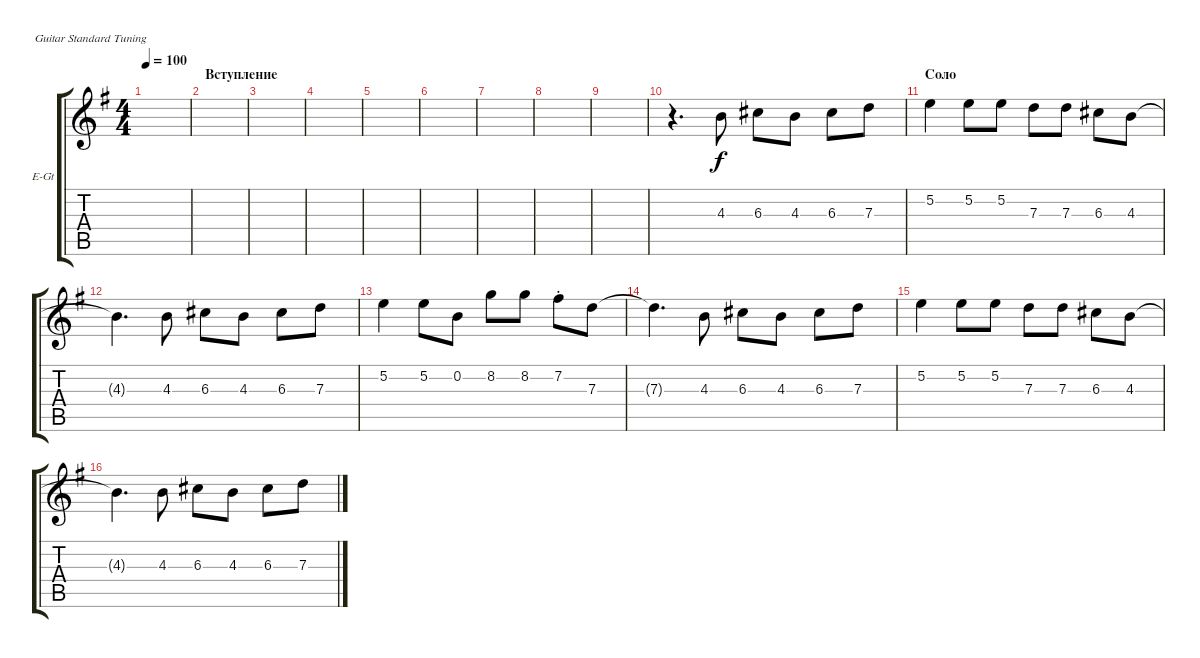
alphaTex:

\defaultSystemsLayout 4
\bracketExtendMode groupsimilarinstruments
\firstSystemTrackNameOrientation horizontal
\otherSystemsTrackNameOrientation horizontal
\track ("Electric Guitar" "E-Gt") {instrument overdrivenguitar}
\staff {score tabs}
\tuning (E4 B3 G3 D3 A2 E2)
\ts (4 4)
\tempo 100
\clef g2
\scale
0.513944
\ks eminor
|
\section ("" "Вступление")
\scale
0.243028 |
\scale
0.243028 |
\scale
0.333333 |
\scale
0.333333 |
\scale
0.333333 |
\scale
0.333333 |
\scale
0.333333 |
\scale
0.333333 |
\scale
0.333333 r.4{d} 4.3.8 6.3.8 4.3.8 6.3.8 7.3.8 |
\section ("" "Соло")
\scale
0.333333 5.2.4 5.2.8 5.2.8 7.3.8 7.3.8 6.3.8 4.3.8 |
\scale
0.333333 4.3{t}.4{d} 4.3.8 6.3.8 4.3.8 6.3.8 7.3.8 |
\scale
0.333333 5.2.4 5.2.8 0.2.8 8.2.8 8.2.8 7.2{st}.8 7.3.8 |
\scale
0.333333 7.3{t}.4{d} 4.3.8 6.3.8 4.3.8 6.3.8 7.3.8 |
\scale
0.333333 5.2.4 5.2.8 5.2.8 7.3.8 7.3.8 6.3.8 4.3.8 |
\scale
0.333333 4.3{t}.4{d} 4.3.8 6.3.8 4.3.8 6.3.8 7.3.8
